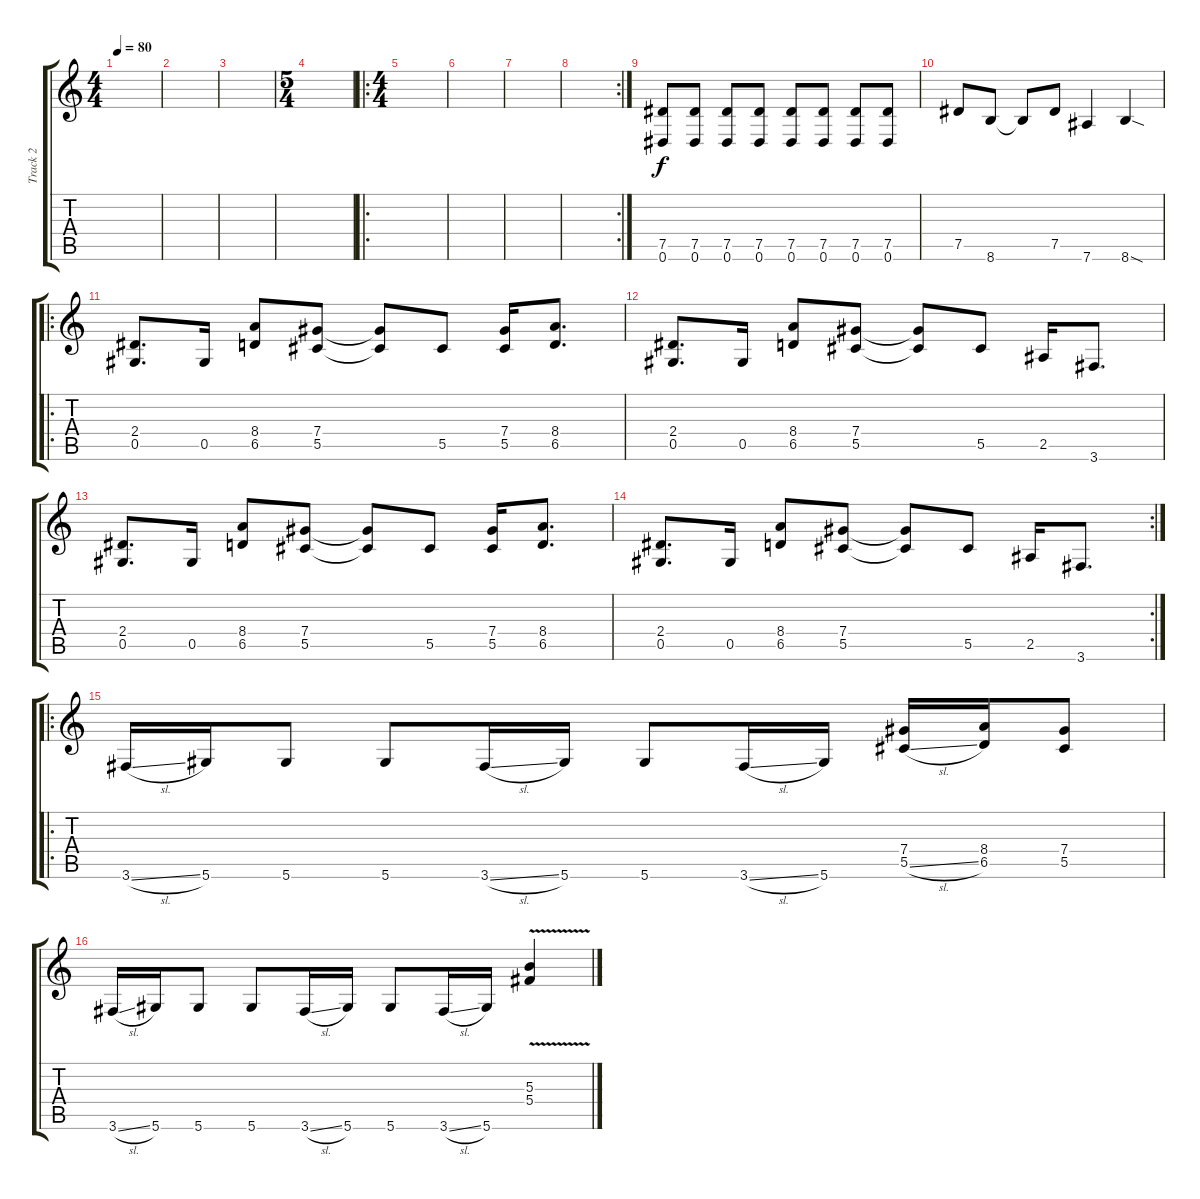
\track ("Track 2" "Track 2") {instrument distortionguitar}
\staff {score tabs}
\tuning (Eb4 Bb3 Gb3 Db3 Ab2 Eb2) {hide}
\ts (4 4)
\tempo 80
\clef g2
\ks c
|
|
|
\ts (5 4)
|
\ro
\ts (4 4)
|
|
|
\rc 2
|
(7.5 0.6).8 (7.5 0.6).8 (7.5 0.6).8 (7.5 0.6).8 (7.5 0.6).8 (7.5 0.6).8 (7.5 0.6).8 (7.5 0.6).8 |
7.5.8 8.6.8 8.6{t}.8 7.5.8 7.6.4 8.6{sod}.4 |
\ro
(2.4 0.5).8{d} 0.5.16 (8.4 6.5).8 (7.4 5.5).8 (7.4{t} 5.5{t}).8 5.5.8 (7.4 5.5).16 (8.4 6.5).8{d} |
(2.4 0.5).8{d} 0.5.16 (8.4 6.5).8 (7.4 5.5).8 (7.4{t} 5.5{t}).8 5.5.8 2.5.16 3.6.8{d} |
(2.4 0.5).8{d} 0.5.16 (8.4 6.5).8 (7.4 5.5).8 (7.4{t} 5.5{t}).8 5.5.8 (7.4 5.5).16 (8.4 6.5).8{d} |
\rc 2
(2.4 0.5).8{d} 0.5.16 (8.4 6.5).8 (7.4 5.5).8 (7.4{t} 5.5{t}).8 5.5.8 2.5.16 3.6.8{d} |
\ro
3.6{sl}.16 5.6.16 5.6.8 5.6.8 3.6{sl}.16 5.6.16 5.6.8 3.6{sl}.16 5.6.16 (7.4 5.5{sl}).16 (8.4 6.5).16 (7.4 5.5).8 |
3.6{sl}.16 5.6.16 5.6.8 5.6.8 3.6{sl}.16 5.6.16 5.6.8 3.6{sl}.16 5.6.16 (5.3 5.4{v}).4
